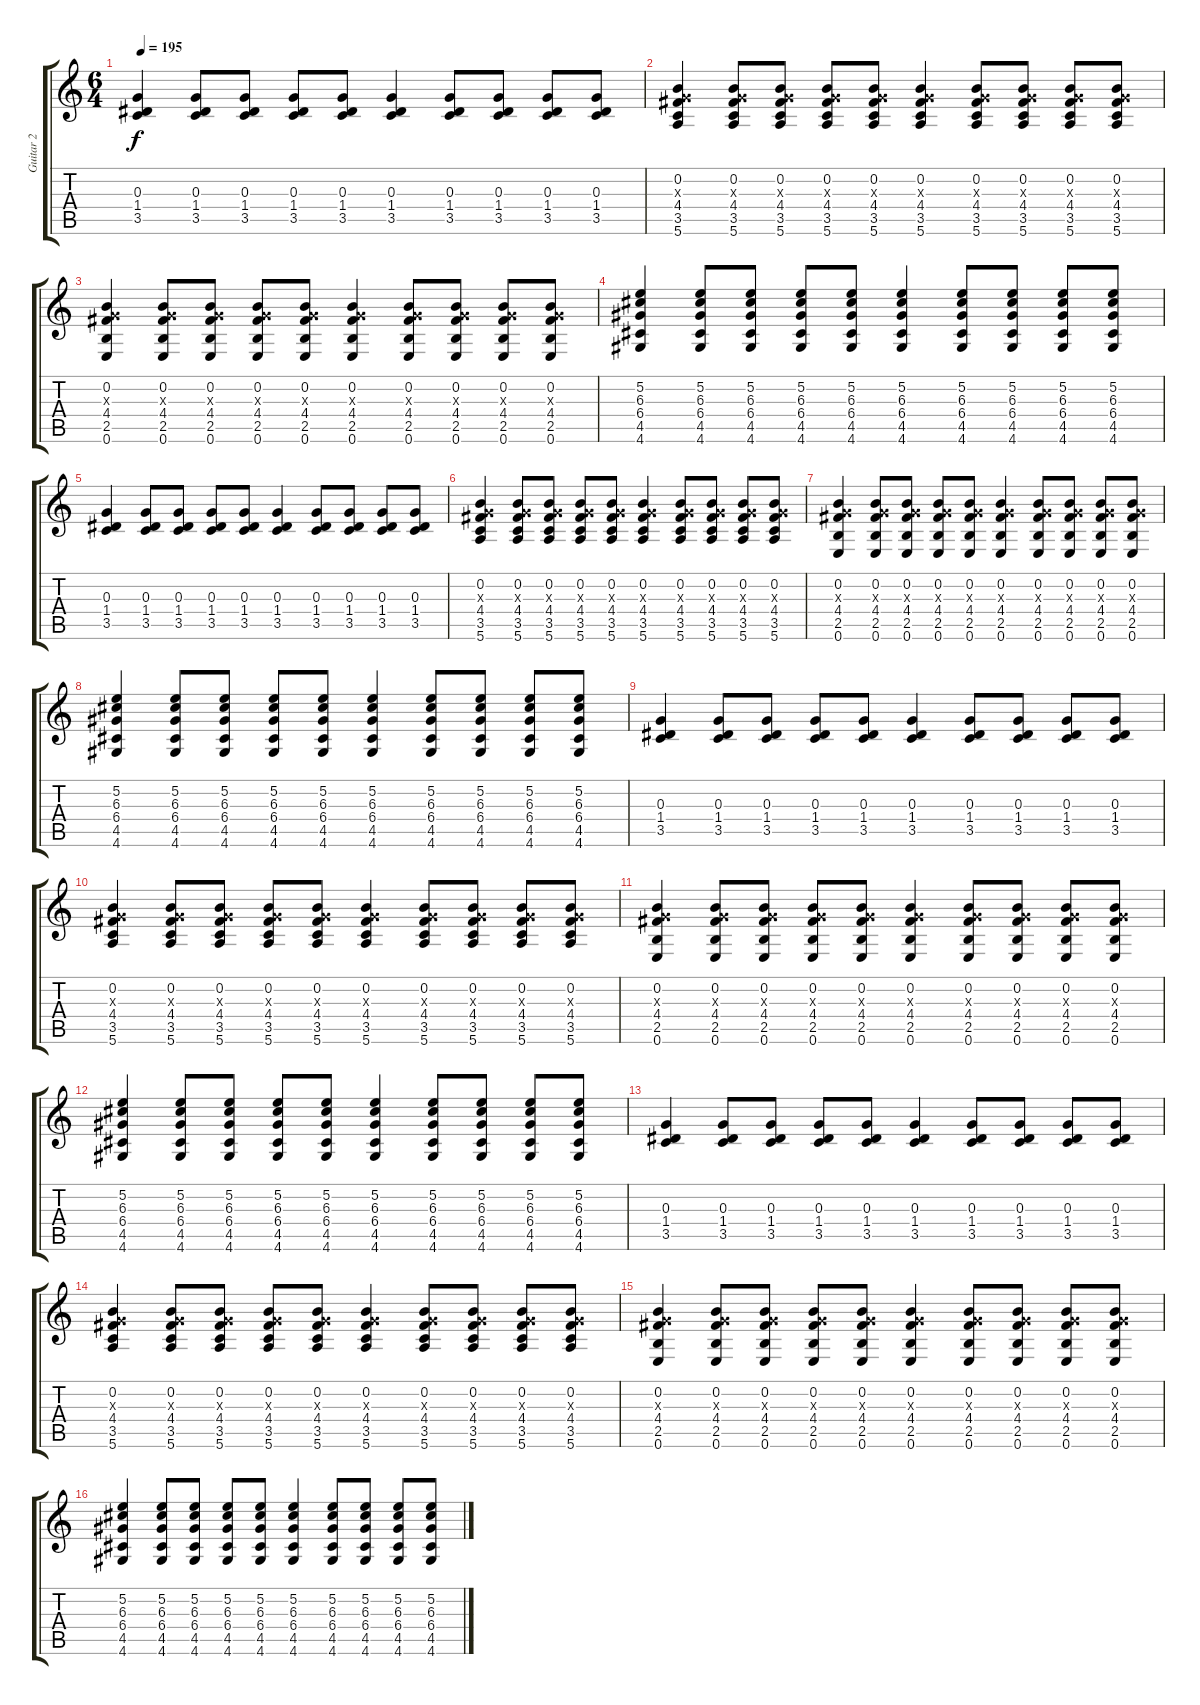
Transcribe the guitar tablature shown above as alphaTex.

\track ("Guitar 2" "Guitar 2") {instrument distortionguitar}
\staff {score tabs}
\tuning (E4 B3 G3 D3 A2 E2) {hide}
\ts (6 4)
\tempo 195
\clef g2
\ks c
(0.3 1.4 3.5).4{dy f} (0.3 1.4 3.5).8 (0.3 1.4 3.5).8 (0.3 1.4 3.5).8 (0.3 1.4 3.5).8 (0.3 1.4 3.5).4 (0.3 1.4 3.5).8 (0.3 1.4 3.5).8 (0.3 1.4 3.5).8 (0.3 1.4 3.5).8 |
(0.2 0.3{x} 4.4 3.5 5.6).4 (0.2 0.3{x} 4.4 3.5 5.6).8 (0.2 0.3{x} 4.4 3.5 5.6).8 (0.2 0.3{x} 4.4 3.5 5.6).8 (0.2 0.3{x} 4.4 3.5 5.6).8 (0.2 0.3{x} 4.4 3.5 5.6).4 (0.2 0.3{x} 4.4 3.5 5.6).8 (0.2 0.3{x} 4.4 3.5 5.6).8 (0.2 0.3{x} 4.4 3.5 5.6).8 (0.2 0.3{x} 4.4 3.5 5.6).8 |
(0.2 0.3{x} 4.4 2.5 0.6).4 (0.2 0.3{x} 4.4 2.5 0.6).8 (0.2 0.3{x} 4.4 2.5 0.6).8 (0.2 0.3{x} 4.4 2.5 0.6).8 (0.2 0.3{x} 4.4 2.5 0.6).8 (0.2 0.3{x} 4.4 2.5 0.6).4 (0.2 0.3{x} 4.4 2.5 0.6).8 (0.2 0.3{x} 4.4 2.5 0.6).8 (0.2 0.3{x} 4.4 2.5 0.6).8 (0.2 0.3{x} 4.4 2.5 0.6).8 |
(5.2 6.3 6.4 4.5 4.6).4 (5.2 6.3 6.4 4.5 4.6).8 (5.2 6.3 6.4 4.5 4.6).8 (5.2 6.3 6.4 4.5 4.6).8 (5.2 6.3 6.4 4.5 4.6).8 (5.2 6.3 6.4 4.5 4.6).4 (5.2 6.3 6.4 4.5 4.6).8 (5.2 6.3 6.4 4.5 4.6).8 (5.2 6.3 6.4 4.5 4.6).8 (5.2 6.3 6.4 4.5 4.6).8 |
(0.3 1.4 3.5).4 (0.3 1.4 3.5).8 (0.3 1.4 3.5).8 (0.3 1.4 3.5).8 (0.3 1.4 3.5).8 (0.3 1.4 3.5).4 (0.3 1.4 3.5).8 (0.3 1.4 3.5).8 (0.3 1.4 3.5).8 (0.3 1.4 3.5).8 |
(0.2 0.3{x} 4.4 3.5 5.6).4 (0.2 0.3{x} 4.4 3.5 5.6).8 (0.2 0.3{x} 4.4 3.5 5.6).8 (0.2 0.3{x} 4.4 3.5 5.6).8 (0.2 0.3{x} 4.4 3.5 5.6).8 (0.2 0.3{x} 4.4 3.5 5.6).4 (0.2 0.3{x} 4.4 3.5 5.6).8 (0.2 0.3{x} 4.4 3.5 5.6).8 (0.2 0.3{x} 4.4 3.5 5.6).8 (0.2 0.3{x} 4.4 3.5 5.6).8 |
(0.2 0.3{x} 4.4 2.5 0.6).4 (0.2 0.3{x} 4.4 2.5 0.6).8 (0.2 0.3{x} 4.4 2.5 0.6).8 (0.2 0.3{x} 4.4 2.5 0.6).8 (0.2 0.3{x} 4.4 2.5 0.6).8 (0.2 0.3{x} 4.4 2.5 0.6).4 (0.2 0.3{x} 4.4 2.5 0.6).8 (0.2 0.3{x} 4.4 2.5 0.6).8 (0.2 0.3{x} 4.4 2.5 0.6).8 (0.2 0.3{x} 4.4 2.5 0.6).8 |
(5.2 6.3 6.4 4.5 4.6).4 (5.2 6.3 6.4 4.5 4.6).8 (5.2 6.3 6.4 4.5 4.6).8 (5.2 6.3 6.4 4.5 4.6).8 (5.2 6.3 6.4 4.5 4.6).8 (5.2 6.3 6.4 4.5 4.6).4 (5.2 6.3 6.4 4.5 4.6).8 (5.2 6.3 6.4 4.5 4.6).8 (5.2 6.3 6.4 4.5 4.6).8 (5.2 6.3 6.4 4.5 4.6).8 |
(0.3 1.4 3.5).4 (0.3 1.4 3.5).8 (0.3 1.4 3.5).8 (0.3 1.4 3.5).8 (0.3 1.4 3.5).8 (0.3 1.4 3.5).4 (0.3 1.4 3.5).8 (0.3 1.4 3.5).8 (0.3 1.4 3.5).8 (0.3 1.4 3.5).8 |
(0.2 0.3{x} 4.4 3.5 5.6).4 (0.2 0.3{x} 4.4 3.5 5.6).8 (0.2 0.3{x} 4.4 3.5 5.6).8 (0.2 0.3{x} 4.4 3.5 5.6).8 (0.2 0.3{x} 4.4 3.5 5.6).8 (0.2 0.3{x} 4.4 3.5 5.6).4 (0.2 0.3{x} 4.4 3.5 5.6).8 (0.2 0.3{x} 4.4 3.5 5.6).8 (0.2 0.3{x} 4.4 3.5 5.6).8 (0.2 0.3{x} 4.4 3.5 5.6).8 |
(0.2 0.3{x} 4.4 2.5 0.6).4 (0.2 0.3{x} 4.4 2.5 0.6).8 (0.2 0.3{x} 4.4 2.5 0.6).8 (0.2 0.3{x} 4.4 2.5 0.6).8 (0.2 0.3{x} 4.4 2.5 0.6).8 (0.2 0.3{x} 4.4 2.5 0.6).4 (0.2 0.3{x} 4.4 2.5 0.6).8 (0.2 0.3{x} 4.4 2.5 0.6).8 (0.2 0.3{x} 4.4 2.5 0.6).8 (0.2 0.3{x} 4.4 2.5 0.6).8 |
(5.2 6.3 6.4 4.5 4.6).4 (5.2 6.3 6.4 4.5 4.6).8 (5.2 6.3 6.4 4.5 4.6).8 (5.2 6.3 6.4 4.5 4.6).8 (5.2 6.3 6.4 4.5 4.6).8 (5.2 6.3 6.4 4.5 4.6).4 (5.2 6.3 6.4 4.5 4.6).8 (5.2 6.3 6.4 4.5 4.6).8 (5.2 6.3 6.4 4.5 4.6).8 (5.2 6.3 6.4 4.5 4.6).8 |
(0.3 1.4 3.5).4 (0.3 1.4 3.5).8 (0.3 1.4 3.5).8 (0.3 1.4 3.5).8 (0.3 1.4 3.5).8 (0.3 1.4 3.5).4 (0.3 1.4 3.5).8 (0.3 1.4 3.5).8 (0.3 1.4 3.5).8 (0.3 1.4 3.5).8 |
(0.2 0.3{x} 4.4 3.5 5.6).4 (0.2 0.3{x} 4.4 3.5 5.6).8 (0.2 0.3{x} 4.4 3.5 5.6).8 (0.2 0.3{x} 4.4 3.5 5.6).8 (0.2 0.3{x} 4.4 3.5 5.6).8 (0.2 0.3{x} 4.4 3.5 5.6).4 (0.2 0.3{x} 4.4 3.5 5.6).8 (0.2 0.3{x} 4.4 3.5 5.6).8 (0.2 0.3{x} 4.4 3.5 5.6).8 (0.2 0.3{x} 4.4 3.5 5.6).8 |
(0.2 0.3{x} 4.4 2.5 0.6).4 (0.2 0.3{x} 4.4 2.5 0.6).8 (0.2 0.3{x} 4.4 2.5 0.6).8 (0.2 0.3{x} 4.4 2.5 0.6).8 (0.2 0.3{x} 4.4 2.5 0.6).8 (0.2 0.3{x} 4.4 2.5 0.6).4 (0.2 0.3{x} 4.4 2.5 0.6).8 (0.2 0.3{x} 4.4 2.5 0.6).8 (0.2 0.3{x} 4.4 2.5 0.6).8 (0.2 0.3{x} 4.4 2.5 0.6).8 |
(5.2 6.3 6.4 4.5 4.6).4 (5.2 6.3 6.4 4.5 4.6).8 (5.2 6.3 6.4 4.5 4.6).8 (5.2 6.3 6.4 4.5 4.6).8 (5.2 6.3 6.4 4.5 4.6).8 (5.2 6.3 6.4 4.5 4.6).4 (5.2 6.3 6.4 4.5 4.6).8 (5.2 6.3 6.4 4.5 4.6).8 (5.2 6.3 6.4 4.5 4.6).8 (5.2 6.3 6.4 4.5 4.6).8
